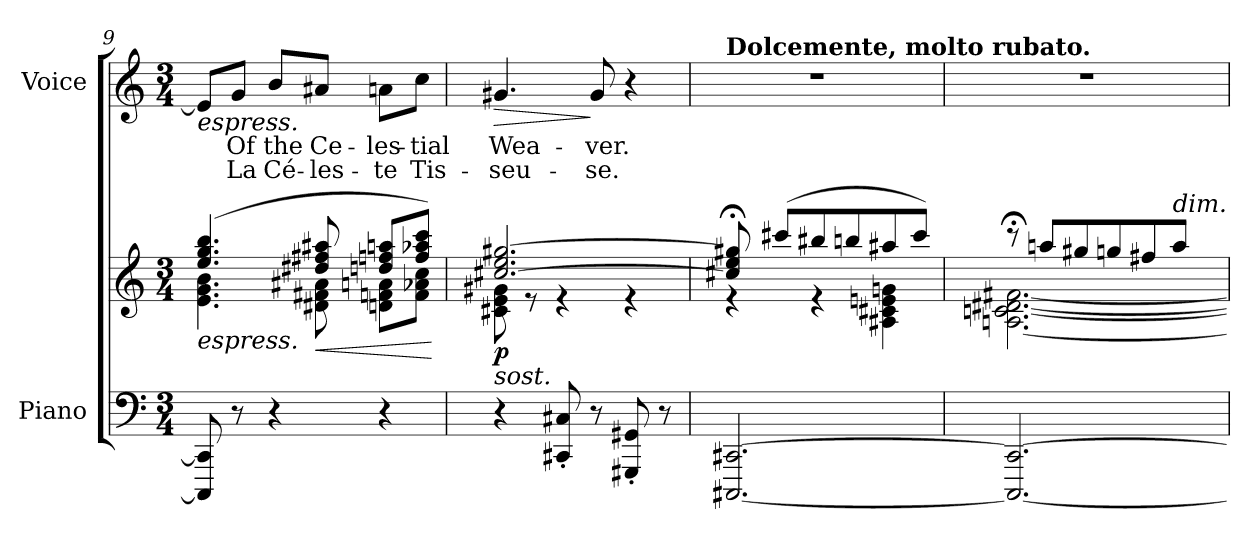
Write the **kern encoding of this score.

**kern	**kern	**dynam	**kern	**text	**text	**dynam
*part2	*part2	*part2	*part1	*part1	*part1	*part1
*staff3	*staff2	*staff2/3	*staff1	*staff1	*staff1	*staff1
*I"Piano	*	*	*I"Voice	*	*	*
*I'Pno	*	*	*	*	*	*
*clefF4	*clefG2	*	*clefG2	*	*	*
*k[]	*k[]	*	*k[]	*	*	*
*M3/4	*M3/4	*	*M3/4	*	*	*
=9	=9	=9	=9	=9	=9	=9
*	*^	*	*	*	*	*
!	!	!	!	!LO:TX:b:i:t=espress.	!	!	!
!	!LO:TX:b:i:t=espress.	!	!	!	!	!	!
8CCC/] 8CC/]	(4.ee/ 4.gg/ 4.bb/	4.e\ 4.g\ 4.b\	.	8e/L]	.	.	.
!	!	!	!	!	!LO:LY:b	!LO:LY:b	!
8r	.	.	.	8g/J	Of	La	.
!	!	!	!	!	!LO:LY:b	!LO:LY:b	!
4r	.	.	.	8b/L	the	Cé-	.
!	!	!	!LO:HP:b	!	!LO:LY:b	!LO:LY:b	!
.	8dd#X/ 8ff#X/ 8aa#X/	8d#X\ 8f#X\ 8a#X\	<	8a#X/J	Ce-	-les-	.
!	!	!	!	!	!LO:LY:b	!LO:LY:b	!
4r	8ddn/ 8ffn/ 8aan/L	8dn\ 8fn\ 8an\L	.	8an\L	-les-	-te	.
!	!	!	!	!	!LO:LY:b	!LO:LY:b	!
.	8ff/ 8aa-X/ 8ccc/J)	8f\ 8a-X\ 8cc\J	.	8cc\J	-tial	Tis-	.
*	*v	*v	*	*	*	*	*
.	.	[	.	.	.	.
=10	=10	=10	=10	=10	=10	=10
*	*^	*	*	*	*	*
!	!LO:TX:b:i:t=sost.	!	!	!	!	!	!
!	!	!	!LO:DY:b	!	!LO:LY:b	!LO:LY:b	!LO:HP:b
4r	[<2.cc#X/ 2.ee/ [2.gg#X/	8c#X\ 8e\ 8g#X\	p	4.g#X/	Wea-	-seu-	>
.	.	8r	.	.	.	.	.
8CC#X/' 8C#X/'	.	4r	.	.	.	.	.
!	!	!	!	!	!LO:LY:b	!LO:LY:b	!
8r	.	.	.	8g#/	-ver.	-se.	]
8GGG#X/' 8GG#X/'	.	4r	.	4r	.	.	.
8r	.	.	.	.	.	.	.
!!LO:PB:g=z
=11	=11	=11	=11	=11	=11	=11	=11
!!LO:REH:place=s1:a:B:cj:enc=none:fs=18:t=1
!	!	!	!	!LO:TX:a:B:t=Dolcemente, molto rubato.	!	!	!
!	!	!	!LO:DY:a=2	!	!	!	!
!	!	!	!LO:DY:n=1:a	!	!	!	!
!	!	!	!LO:DY:n=2:a	!	!	!	!
[2.CCC#X/ [2.CC#X/	8cc#X/];< 8ee/;< 8gg#X/];<	4r	pp p other-dynamics	2.r	.	.	.
.	(8ccc#X/L	.	.	.	.	.	.
.	8bb#X/	4r	.	.	.	.	.
.	8bbn/	.	.	.	.	.	.
.	8aa#X/	4A#X\ 4c#X\ 4en\ 4gn\	.	.	.	.	.
.	8ccc#/J)	.	.	.	.	.	.
=12	=12	=12	=12	=12	=12	=12	=12
2.CCC#/_ 2.CC#/_	8r;<	[2.An\ [2.cn\ [>2.d#X\ [>2.f#X\	.	2.r	.	.	.
.	8aan/L	.	.	.	.	.	.
.	8gg#X/	.	.	.	.	.	.
.	8ggn/	.	.	.	.	.	.
.	8ff#X/	.	.	.	.	.	.
!	!LO:TX:a:i:t=dim.	!	!	!	!	!	!
.	8aa/J	.	.	.	.	.	.
*	*v	*v	*	*	*	*	*
=	=	=	=	=	=	=
*-	*-	*-	*-	*-	*-	*-
